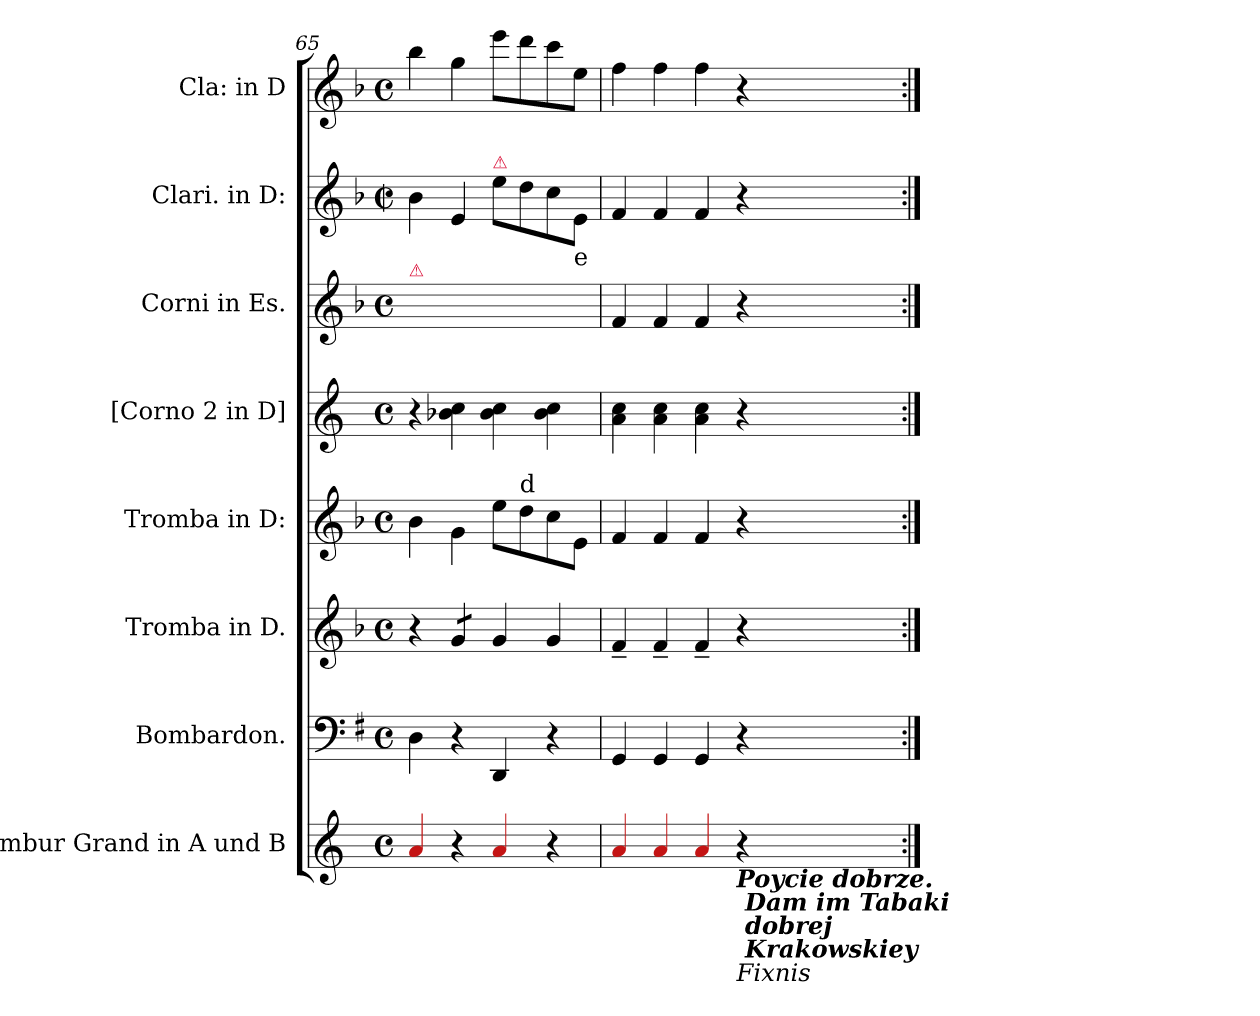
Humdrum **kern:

**kern	**kern	**kern	**kern	**kern	**kern	**kern	**kern
*part8	*part7	*part6	*part5	*part4	*part3	*part2	*part1
*staff8	*staff7	*staff6	*staff5	*staff4	*staff3	*staff2	*staff1
*I"Tambur Grand in A und B	*I"Bombardon.	*I"Tromba in D.	*I"Tromba in D:	*I"[Corno 2 in D]	*I"Corni in Es.	*I"Clari. in D:	*I"Cla: in D
*	*	*I'tr 2 in D	*I'tr 1 in D	*I'[cor 2 in D]	*I'cor in Es	*I'cl 2 in D	*I'cl 1 in D
*clefG2	*clefF4	*clefG2	*clefG2	*clefG2	*clefG2	*clefG2	*clefG2
*	*	*ITrd-1c-2	*ITrd-1c-2	*ITrd6c10	*ITrd6c10	*ITrd-1c-2	*ITrd-1c-2
*k[]	*k[f#]	*k[f#]	*k[f#]	*k[f#c#]	*k[f#]	*k[f#]	*k[f#]
*M4/4	*M4/4	*M4/4	*M4/4	*M4/4	*M4/4	*M4/4	*M4/4
*met(c)	*met(c)	*met(c)	*met(c)	*met(c)	*met(c)	*met(c|)	*met(c)
=65	=65	=65	=65	=65	=65	=65	=65
!	!	!	!	!	!LO:TX:a:color=crimson:t=⚠	!	!
4Ra/	4D\	4r	4cc\	4r	1ryy	4cc\	4ccc\
*	*	*tremolo	*	*	*	*	*
4r	4r	8a/L	4a\	4cn\ 4d\	.	4f#/	4aa\
.	.	8a/J	.	.	.	.	.
*	*	*Xtremolo	*	*	*	*	*
!	!	!	!	!	!	!LO:TX:a:color=crimson:t=⚠	!
4Ra/	4DD/	4a/	8ff#\L	4c\ 4d\	.	8ff#\L	8fff#\L
!	!	!	!LO:TX:a:t=d	!	!	!	!
.	.	.	8ee\	.	.	8ee\	8eee\
4r	4r	4a/	8dd\	4c\ 4d\	.	8dd\	8ddd\
!	!	!	!	!	!	!LO:TX:b:t=e	!
.	.	.	8f#\J	.	.	8f#/J	8ff#\J
=66	=66	=66	=66	=66	=66	=66	=66
4Ra/	4GG/	4g~/	4g/	4B\ 4d\	4G/	4g/	4gg\
4Ra/	4GG/	4g~/	4g/	4B\ 4d\	4G/	4g/	4gg\
4Ra/	4GG/	4g~/	4g/	4B\ 4d\	4G/	4g/	4gg\
!LO:TX:b:Bi:t=Poycie dobrze.\n Dam im Tabaki\n dobrej\n Krakowskiey	!	!	!	!	!	!	!
!LO:TX:b:i:t=Fixnis	!	!	!	!	!	!	!
4r	4r	4r	4r	4r	4r	4r	4r
=:|!	=:|!	=:|!	=:|!	=:|!	=:|!	=:|!	=:|!
*-	*-	*-	*-	*-	*-	*-	*-
